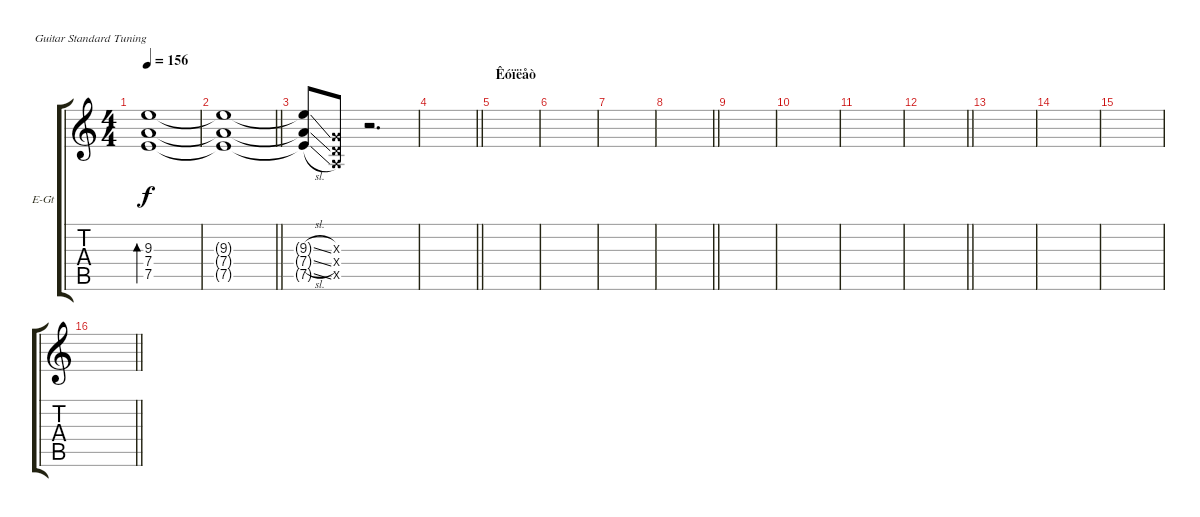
\bracketExtendMode groupsimilarinstruments
\firstSystemTrackNameOrientation horizontal
\otherSystemsTrackNameOrientation horizontal
\track ("Ãèòàðà I" "E-Gt") {instrument distortionguitar}
\staff {score tabs}
\tuning (E4 B3 G3 D3 A2 E2)
\ts (4 4)
\tempo 156
\clef g2
\ks c
(9.3 7.4 7.5).1{bd 123 dy f} |
\barLineRight lightlight
(9.3{t} 7.4{t} 7.5{t}).1 |
(9.3{sl t} 7.4{sl t} 7.5{sl t}).8 (0.3{x} 0.4{x} 0.5{x}).8 r.2{d} |
\barLineRight lightlight
|
\section ("" "Êóïëåò")
|
|
|
\barLineRight lightlight
|
|
|
|
\barLineRight lightlight
|
|
|
|
\barLineRight lightlight
